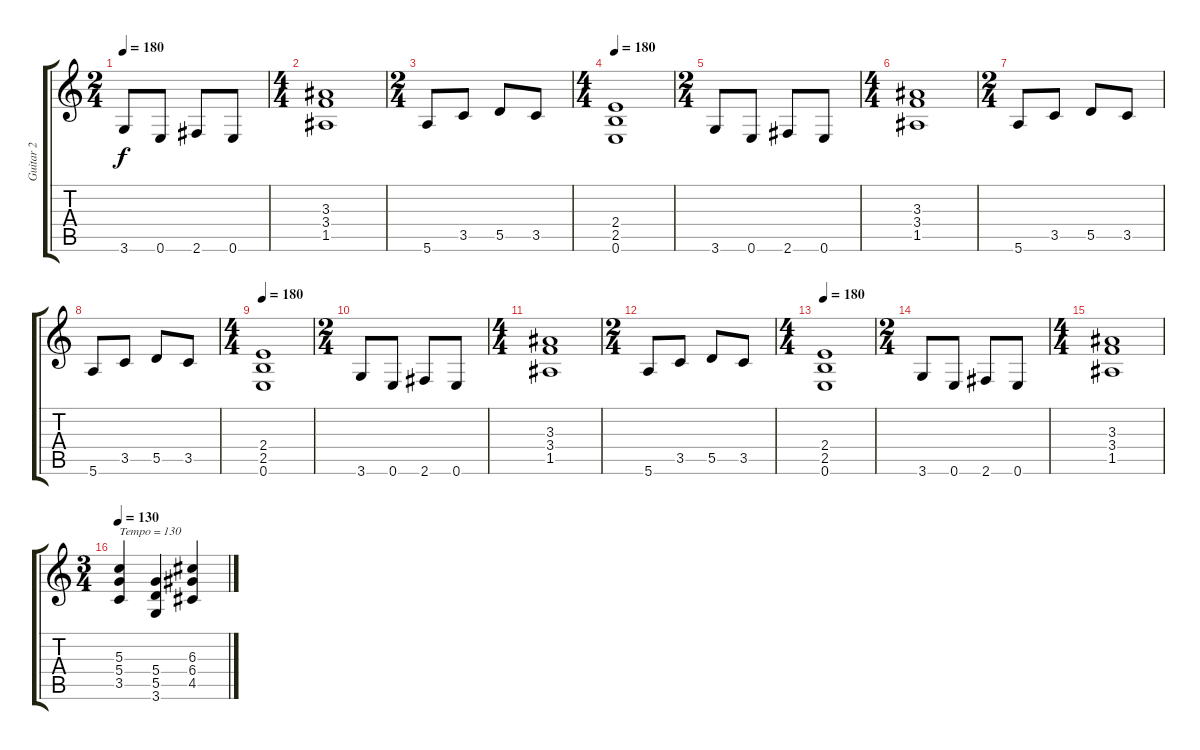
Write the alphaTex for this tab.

\track ("Guitar 2" "Guitar 2") {instrument overdrivenguitar}
\staff {score tabs}
\tuning (E4 B3 G3 D3 A2 E2) {hide}
\ts (2 4)
\tempo 180
\clef g2
\ks c
3.6.8{dy f} 0.6.8 2.6.8 0.6.8 |
\ts (4 4)
(3.3 3.4 1.5).1 |
\ts (2 4)
5.6.8 3.5.8 5.5.8 3.5.8 |
\ts (4 4)
\tempo 180
(2.4 2.5 0.6).1 |
\ts (2 4)
3.6.8 0.6.8 2.6.8 0.6.8 |
\ts (4 4)
(3.3 3.4 1.5).1 |
\ts (2 4)
5.6.8 3.5.8 5.5.8 3.5.8 |
5.6.8 3.5.8 5.5.8 3.5.8 |
\ts (4 4)
\tempo 180
(2.4 2.5 0.6).1 |
\ts (2 4)
3.6.8 0.6.8 2.6.8 0.6.8 |
\ts (4 4)
(3.3 3.4 1.5).1 |
\ts (2 4)
5.6.8 3.5.8 5.5.8 3.5.8 |
\ts (4 4)
\tempo 180
(2.4 2.5 0.6).1 |
\ts (2 4)
3.6.8 0.6.8 2.6.8 0.6.8 |
\ts (4 4)
(3.3 3.4 1.5).1 |
\ts (3 4)
\tempo 130
(5.3 5.4 3.5).4{txt "Tempo = 130"} (5.4 5.5 3.6).4 (6.3 6.4 4.5).4
